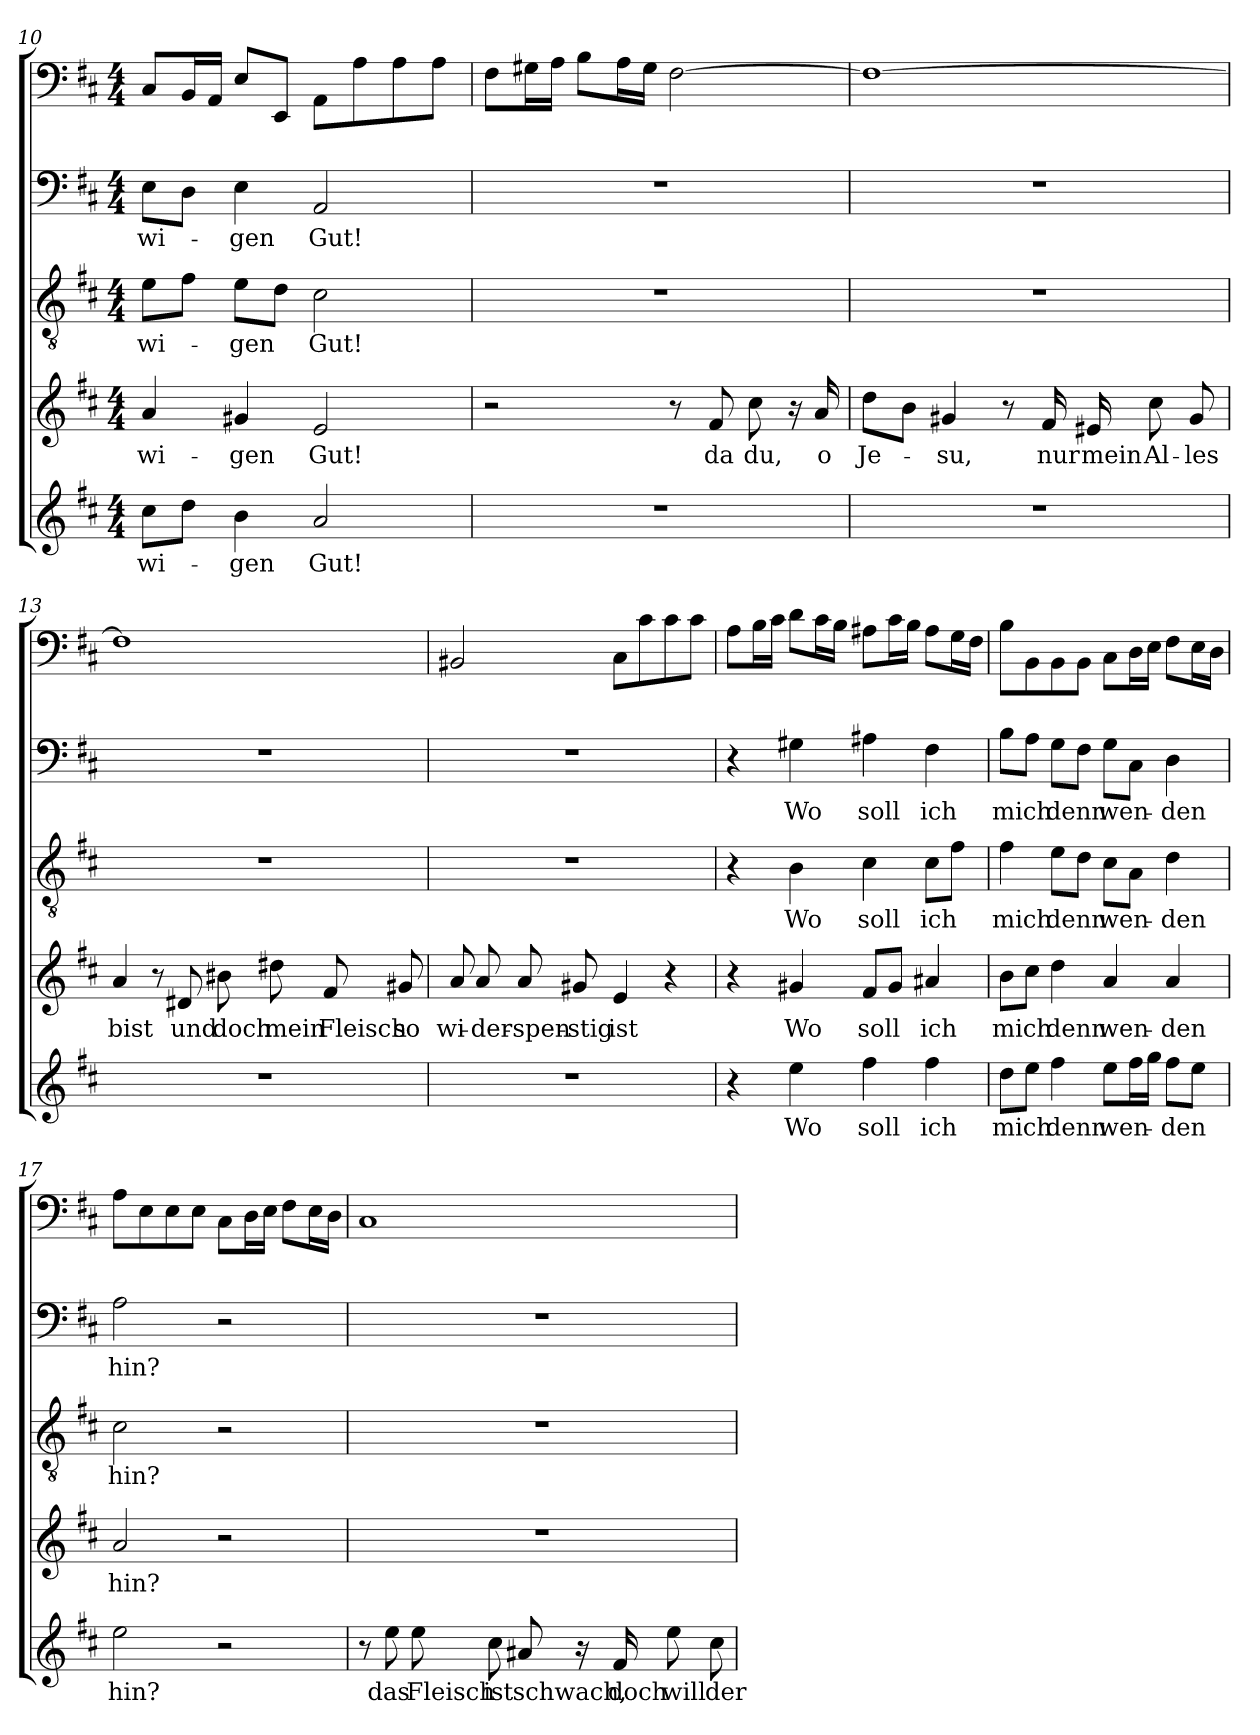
**kern	**text	**kern	**text	**kern	**text	**kern	**text	**kern
*part5	*part5	*part4	*part4	*part3	*part3	*part2	*part2	*part1
*staff5	*staff5	*staff4	*staff4	*staff3	*staff3	*staff2	*staff2	*staff1
*clefG2	*	*clefG2	*	*clefGv2	*	*clefF4	*	*clefF4
*k[f#c#]	*	*k[f#c#]	*	*k[f#c#]	*	*k[f#c#]	*	*k[f#c#]
*D:	*	*D:	*	*D:	*	*D:	*	*D:
*M4/4	*	*M4/4	*	*M4/4	*	*M4/4	*	*M4/4
=10	=10	=10	=10	=10	=10	=10	=10	=10
8cc#\L	-wi-	4a/	-wi-	8e\L	-wi-	8E\L	-wi-	8C#/L
8dd\J	.	.	.	8f#\J	.	8D\J	.	16BB/L
.	.	.	.	.	.	.	.	16AA/JJ
4b\	-gen	4g#X/	-gen	8e\L	-gen	4E\	-gen	8E/L
.	.	.	.	8d\J	.	.	.	8EE/J
2a/	Gut!	2e/	Gut!	2c#\	Gut!	2AA/	Gut!	8AA\L
.	.	.	.	.	.	.	.	8A\
.	.	.	.	.	.	.	.	8A\
.	.	.	.	.	.	.	.	8A\J
=11	=11	=11	=11	=11	=11	=11	=11	=11
1r	.	2r	.	1r	.	1r	.	8F#\L
.	.	.	.	.	.	.	.	16G#X\L
.	.	.	.	.	.	.	.	16A\JJ
.	.	.	.	.	.	.	.	8B\L
.	.	.	.	.	.	.	.	16A\L
.	.	.	.	.	.	.	.	16G#\JJ
.	.	8r	.	.	.	.	.	[2F#\
.	.	8f#/	da	.	.	.	.	.
.	.	8cc#\	du,	.	.	.	.	.
.	.	16r	.	.	.	.	.	.
.	.	16a/	o	.	.	.	.	.
=12	=12	=12	=12	=12	=12	=12	=12	=12
1r	.	8dd\L	Je-	1r	.	1r	.	1F#\_
.	.	8b\J	.	.	.	.	.	.
.	.	4g#X/	-su,	.	.	.	.	.
.	.	8r	.	.	.	.	.	.
.	.	16f#/	nur	.	.	.	.	.
.	.	16e#X/	mein	.	.	.	.	.
.	.	8cc#\	Al-	.	.	.	.	.
.	.	8g#/	-les	.	.	.	.	.
=13	=13	=13	=13	=13	=13	=13	=13	=13
1r	.	4a/	bist	1r	.	1r	.	1F#\]
.	.	8r	.	.	.	.	.	.
.	.	8d#X/	und	.	.	.	.	.
.	.	8b#X\	doch	.	.	.	.	.
.	.	8dd#X\	mein	.	.	.	.	.
.	.	8f#/	Fleisch	.	.	.	.	.
.	.	8g#X/	so	.	.	.	.	.
=14	=14	=14	=14	=14	=14	=14	=14	=14
1r	.	8a/	wi-	1r	.	1r	.	2BB#X/
.	.	8a/	-der-	.	.	.	.	.
.	.	8a/	-spen-	.	.	.	.	.
.	.	8g#X/	-stig	.	.	.	.	.
.	.	4e/	ist	.	.	.	.	8C#\L
.	.	.	.	.	.	.	.	8c#\
.	.	4r	.	.	.	.	.	8c#\
.	.	.	.	.	.	.	.	8c#\J
=15	=15	=15	=15	=15	=15	=15	=15	=15
4r	.	4r	.	4r	.	4r	.	8A\L
.	.	.	.	.	.	.	.	16B\L
.	.	.	.	.	.	.	.	16c#\JJ
4ee\	Wo	4g#X/	Wo	4B\	Wo	4G#X\	Wo	8d\L
.	.	.	.	.	.	.	.	16c#\L
.	.	.	.	.	.	.	.	16B\JJ
4ff#\	soll	8f#/L	soll	4c#\	soll	4A#X\	soll	8A#X\L
.	.	8g#/J	.	.	.	.	.	16c#\L
.	.	.	.	.	.	.	.	16B\JJ
4ff#\	ich	4a#X/	ich	8c#\L	ich	4F#\	ich	8A#\L
.	.	.	.	8f#\J	.	.	.	16G\L
.	.	.	.	.	.	.	.	16F#\JJ
=16	=16	=16	=16	=16	=16	=16	=16	=16
8dd\L	mich	8b\L	mich	4f#\	mich	8B\L	mich	8B\L
8ee\J	.	8cc#\J	.	.	.	8A\J	.	8BB\
4ff#\	denn	4dd\	denn	8e\L	denn	8G\L	denn	8BB\
.	.	.	.	8d\J	.	8F#\J	.	8BB\J
8ee\L	wen-	4a/	wen-	8c#\L	wen-	8G\L	wen-	8C#\L
16ff#\L	.	.	.	8A\J	.	8C#\J	.	16D\L
16gg\JJ	.	.	.	.	.	.	.	16E\JJ
8ff#\L	-den	4a/	-den	4d\	-den	4D\	-den	8F#\L
8ee\J	.	.	.	.	.	.	.	16E\L
.	.	.	.	.	.	.	.	16D\JJ
=17	=17	=17	=17	=17	=17	=17	=17	=17
2ee\	hin?	2a/	hin?	2c#\	hin?	2A\	hin?	8A\L
.	.	.	.	.	.	.	.	8E\
.	.	.	.	.	.	.	.	8E\
.	.	.	.	.	.	.	.	8E\J
2r	.	2r	.	2r	.	2r	.	8C#\L
.	.	.	.	.	.	.	.	16D\L
.	.	.	.	.	.	.	.	16E\JJ
.	.	.	.	.	.	.	.	8F#\L
.	.	.	.	.	.	.	.	16E\L
.	.	.	.	.	.	.	.	16D\JJ
=18	=18	=18	=18	=18	=18	=18	=18	=18
8r	.	1r	.	1r	.	1r	.	1C#/
8ee\	das	.	.	.	.	.	.	.
8ee\	Fleisch	.	.	.	.	.	.	.
8cc#\	ist	.	.	.	.	.	.	.
8a#X/	schwach,	.	.	.	.	.	.	.
16r	.	.	.	.	.	.	.	.
16f#/	doch	.	.	.	.	.	.	.
8ee\	will	.	.	.	.	.	.	.
8cc#\	der	.	.	.	.	.	.	.
=	=	=	=	=	=	=	=	=
*-	*-	*-	*-	*-	*-	*-	*-	*-
